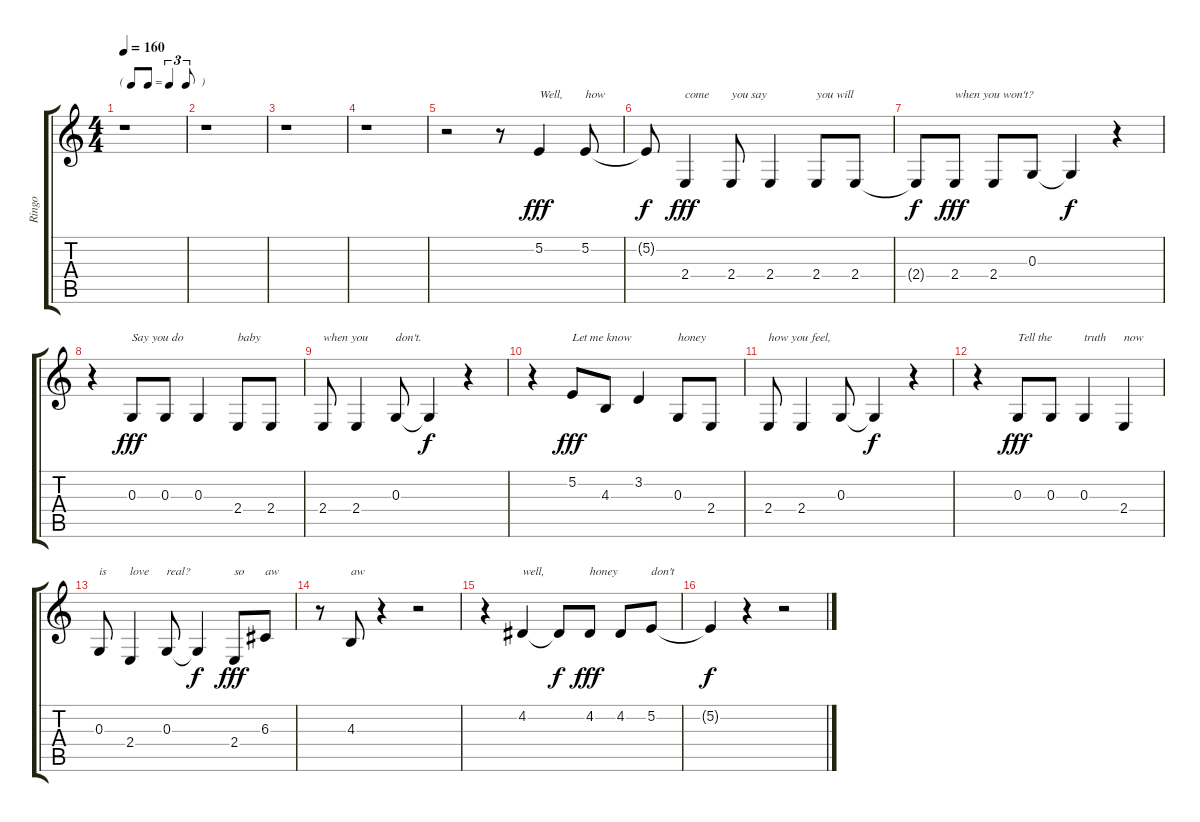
\track ("Ringo" "Ringo") {instrument altosax}
\staff {score tabs}
\tuning (E4 B3 G3 D3 A2 E2) {hide}
\ts (4 4)
\tf triplet8th
\tempo 160
\clef g2
\ks c
r.1{dy fff instrument altosax} |
r.1 |
r.1 |
r.1 |
r.2 r.8 5.2.4{txt "Well,"} 5.2.8{txt "how"} |
5.2{t}.8{dy f} 2.4.4{txt "come" dy fff} 2.4.8{txt "you say"} 2.4.4 2.4.8{txt "you will"} 2.4.8 |
2.4{t}.8{dy f} 2.4.8{txt "when you won't?" dy fff} 2.4.8 0.3.8 0.3{t}.4{dy f} r.4 |
r.4 0.3.8{txt "Say you do" dy fff} 0.3.8 0.3.4 2.4.8{txt "baby"} 2.4.8 |
2.4.8{txt "when you"} 2.4.4 0.3.8{txt "don't."} 0.3{t}.4{dy f} r.4 |
r.4 5.2.8{txt "Let me know" dy fff} 4.3.8 3.2.4 0.3.8{txt "honey"} 2.4.8 |
2.4.8{txt "how you feel,"} 2.4.4 0.3.8 0.3{t}.4{dy f} r.4 |
r.4 0.3.8{txt "Tell the" dy fff} 0.3.8 0.3.4{txt "truth"} 2.4.4{txt "now"} |
0.3.8{txt "is "} 2.4.4{txt "love"} 0.3.8{txt "real?"} 0.3{t}.4{dy f} 2.4.8{txt "so" dy fff} 6.3.8{txt "aw"} |
r.8 4.3.8{txt "aw"} r.4 r.2 |
r.4 4.2.4{txt "well,"} 4.2{t}.8{dy f} 4.2.8{txt "honey" dy fff} 4.2.8 5.2.8{txt "don't"} |
5.2{t}.4{dy f} r.4 r.2
